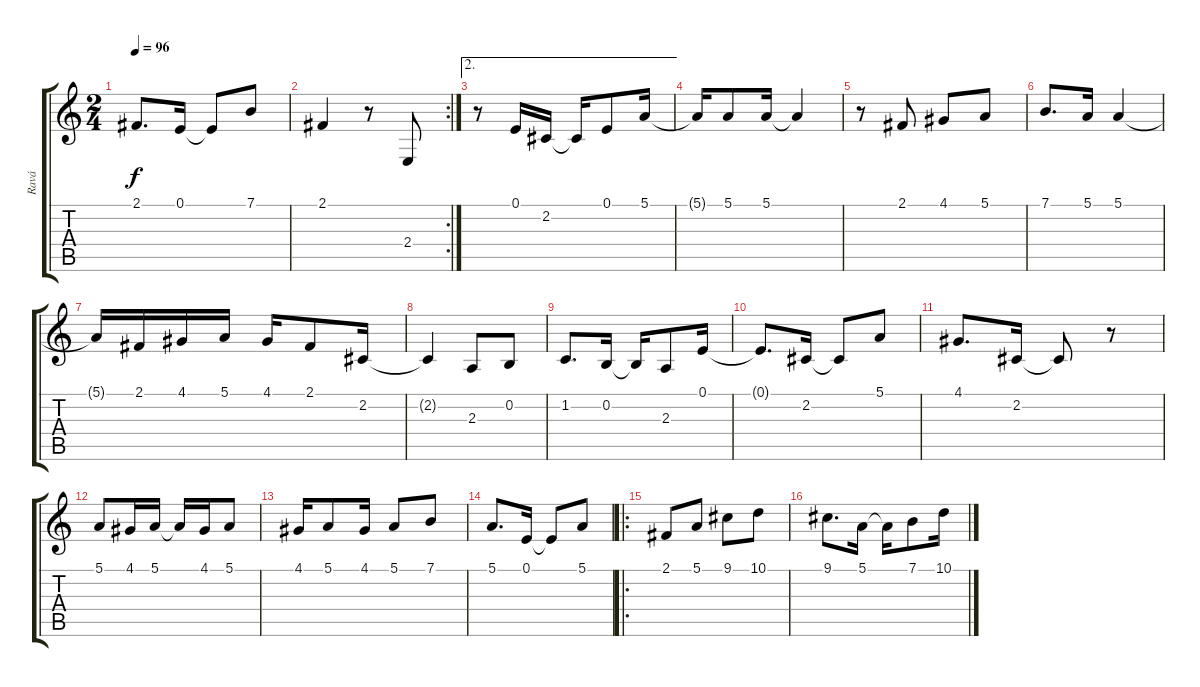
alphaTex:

\track ("Ravá" "Ravá") {instrument violin}
\staff {score tabs}
\tuning (E4 B3 G3 D3 A2 E2) {hide}
\ts (2 4)
\tempo 96
\clef g2
\ks c
2.1.8{d dy f} 0.1.16 0.1{t}.8 7.1.8 |
\rc 2
2.1.4 r.8 2.4.8 |
\ae 2
r.8 0.1.16 2.2.16 2.2{t}.16 0.1.8 5.1.16 |
5.1{t}.16 5.1.8 5.1.16 5.1{t}.4 |
r.8 2.1.8 4.1.8 5.1.8 |
7.1.8{d} 5.1.16 5.1.4 |
5.1{t}.16 2.1.16 4.1.16 5.1.16 4.1.16 2.1.8 2.2.16 |
2.2{t}.4 2.3.8 0.2.8 |
1.2.8{d} 0.2.16 0.2{t}.16 2.3.8 0.1.16 |
0.1{t}.8{d} 2.2.16 2.2{t}.8 5.1.8 |
4.1.8{d} 2.2.16 2.2{t}.8 r.8 |
5.1.8 4.1.16 5.1.16 5.1{t}.16 4.1.16 5.1.8 |
4.1.16 5.1.8 4.1.16 5.1.8 7.1.8 |
5.1.8{d} 0.1.16 0.1{t}.8 5.1.8 |
\ro
2.1.8 5.1.8 9.1.8 10.1.8 |
9.1.8{d} 5.1.16 5.1{t}.16 7.1.8 10.1.16
